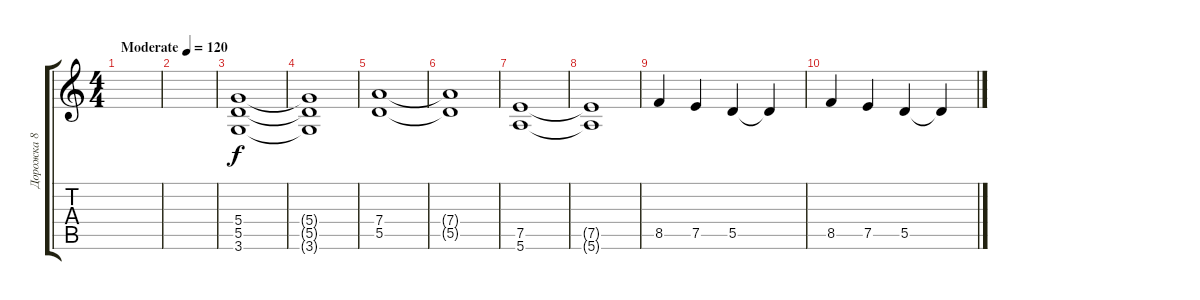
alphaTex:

\track ("Дорожка 8" "Дорожка 8") {instrument overdrivenguitar}
\staff {score tabs}
\tuning (E4 B3 G3 D3 A2 E2) {hide}
\ts (4 4)
\tempo (120 "Moderate")
\clef g2
\ks c
|
|
(5.4 5.5 3.6).1 |
(5.4{t} 5.5{t} 3.6{t}).1 |
(7.4 5.5).1 |
(7.4{t} 5.5{t}).1 |
(7.5 5.6).1 |
(7.5{t} 5.6{t}).1 |
8.5.4 7.5.4 5.5.4 5.5{t}.4 |
8.5.4 7.5.4 5.5.4 5.5{t}.4
